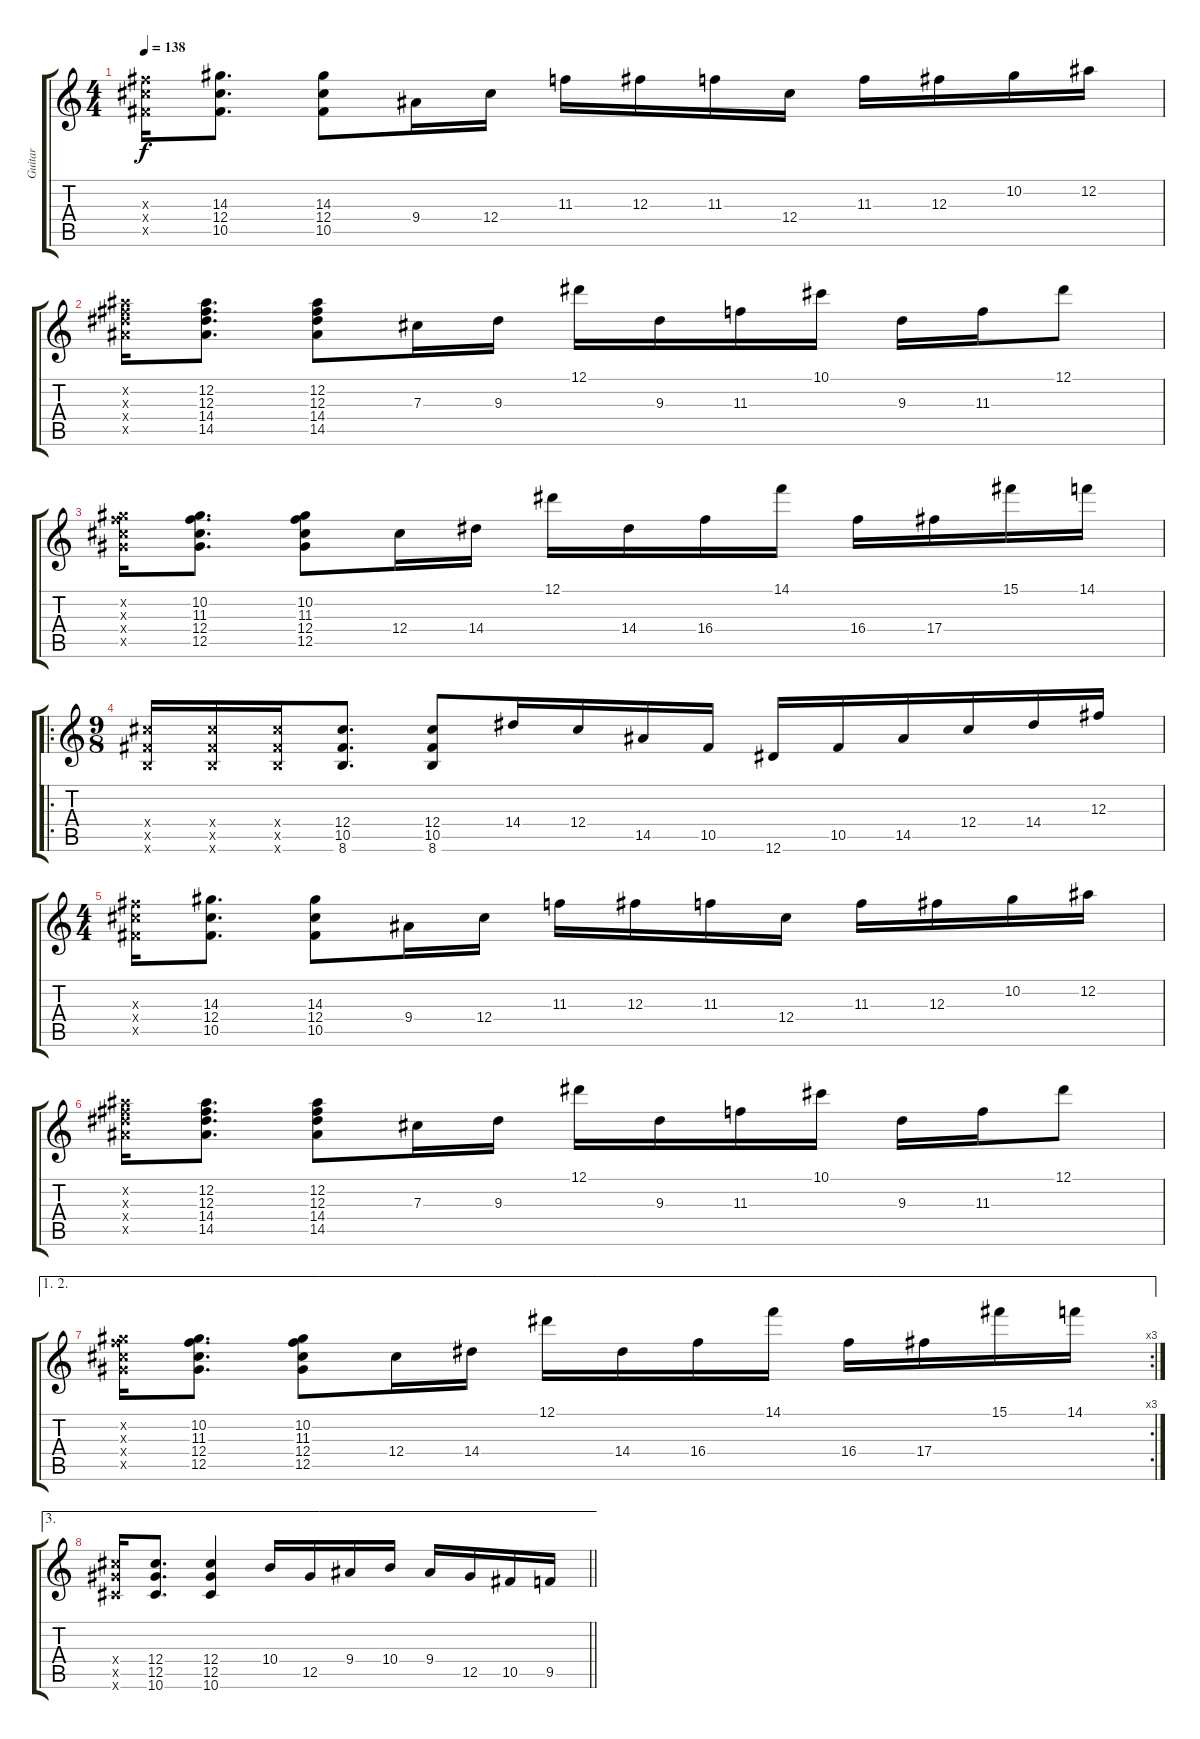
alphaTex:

\track ("Guitar" "Guitar") {instrument distortionguitar}
\staff {score tabs}
\tuning (Eb4 Bb3 Gb3 Db3 Ab2 Eb2) {hide}
\ts (4 4)
\tempo 138
\clef g2
\ks c
(12.3{x} 12.4{x} 10.5{x}).16{dy f} (14.3 12.4 10.5).8{d} (14.3 12.4 10.5).8 9.4.16 12.4.16 11.3.16 12.3.16 11.3.16 12.4.16 11.3.16 12.3.16 10.2.16 12.2.16 |
(12.2{x} 12.3{x} 14.4{x} 14.5{x}).16 (12.2 12.3 14.4 14.5).8{d} (12.2 12.3 14.4 14.5).8 7.3.16 9.3.16 12.1.16 9.3.16 11.3.16 10.1.16 9.3.16 11.3.16 12.1.8 |
(10.2{x} 11.3{x} 12.4{x} 12.5{x}).16 (10.2 11.3 12.4 12.5).8{d} (10.2 11.3 12.4 12.5).8 12.4.16 14.4.16 12.1.16 14.4.16 16.4.16 14.1.16 16.4.16 17.4.16 15.1.16 14.1.16 |
\ro
\ts (9 8)
(12.4{x} 10.5{x} 8.6{x}).16 (12.4{x} 10.5{x} 8.6{x}).16 (12.4{x} 10.5{x} 8.6{x}).16 (12.4 10.5 8.6).8{d} (12.4 10.5 8.6).8 14.4.16 12.4.16 14.5.16 10.5.16 12.6.16 10.5.16 14.5.16 12.4.16 14.4.16 12.3.16 |
\ts (4 4)
(12.3{x} 12.4{x} 10.5{x}).16 (14.3 12.4 10.5).8{d} (14.3 12.4 10.5).8 9.4.16 12.4.16 11.3.16 12.3.16 11.3.16 12.4.16 11.3.16 12.3.16 10.2.16 12.2.16 |
(12.2{x} 12.3{x} 14.4{x} 14.5{x}).16 (12.2 12.3 14.4 14.5).8{d} (12.2 12.3 14.4 14.5).8 7.3.16 9.3.16 12.1.16 9.3.16 11.3.16 10.1.16 9.3.16 11.3.16 12.1.8 |
\ae (1 2)
\rc 3
(10.2{x} 11.3{x} 12.4{x} 12.5{x}).16 (10.2 11.3 12.4 12.5).8{d} (10.2 11.3 12.4 12.5).8 12.4.16 14.4.16 12.1.16 14.4.16 16.4.16 14.1.16 16.4.16 17.4.16 15.1.16 14.1.16 |
\ae 3
\barLineRight lightlight
(12.4{x} 12.5{x} 10.6{x}).16 (12.4 12.5 10.6).8{d} (12.4 12.5 10.6).4 10.4.16 12.5.16 9.4.16 10.4.16 9.4.16 12.5.16 10.5.16 9.5.16
